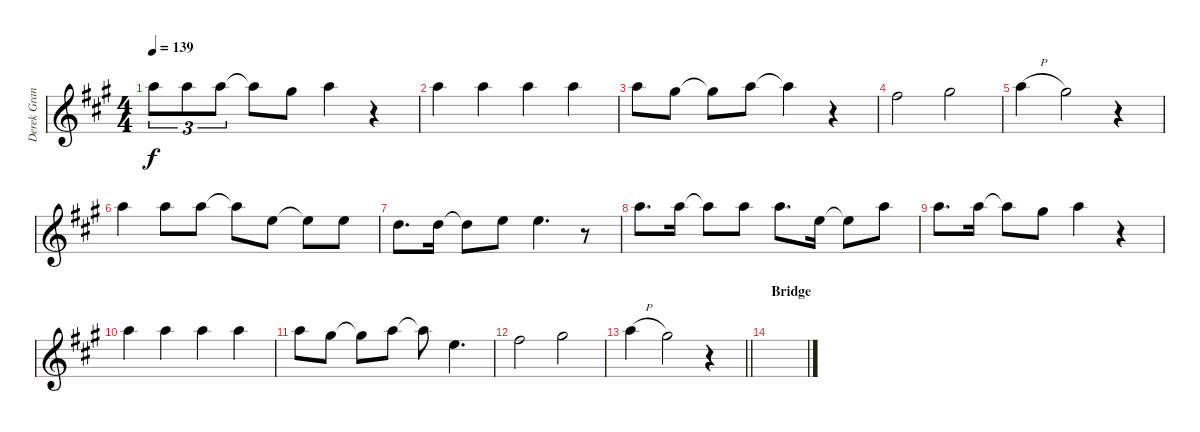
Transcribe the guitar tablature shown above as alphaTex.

\track ("Derek Grant - Vocals" "Derek Gran") {instrument overdrivenguitar}
\staff {score}
\tuning (E4 B3 G3 D3 A2 E2) {hide}
\ts (4 4)
\tempo 139
\clef g2
\ks a
5.1.8{tu (3 2) dy f} 5.1.8{tu (3 2)} 5.1.8{tu (3 2)} 5.1{t}.8 4.1.8 5.1.4 r.4 |
5.1.4 5.1.4 5.1.4 10.2.4 |
5.1.8 4.1.8 4.1{t}.8 5.1.8 5.1{t}.4 r.4 |
7.2.2 4.1.2 |
5.1{h}.4 4.1.2 r.4 |
10.2.4 5.1.8 10.2.8 10.2{t}.8 0.1.8 0.1{t}.8 0.1.8 |
3.2.8{d} 3.2.16 3.2{t}.8 0.1.8 0.1.4{d} r.8 |
10.2.8{d} 5.1.16 5.1{t}.8 5.1.8 5.1.8{d} 0.1.16 0.1{t}.8 5.1.8 |
5.1.8{d} 5.1.16 5.1{t}.8 4.1.8 5.1.4 r.4 |
5.1.4 5.1.4 5.1.4 10.2.4 |
5.1.8 4.1.8 4.1{t}.8 5.1.8 5.1{t}.8 0.1.4{d} |
7.2.2 4.1.2 |
\barLineRight lightlight
5.1{h}.4 4.1.2 r.4 |
\section ("" "Bridge")
